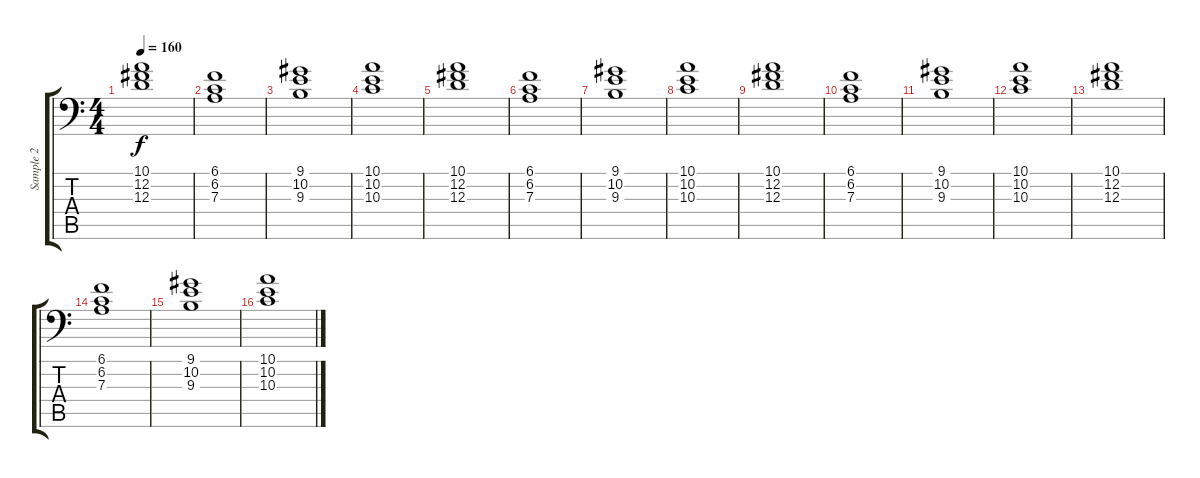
\track ("Sample 2" "Sample 2") {instrument churchorgan}
\staff {score tabs}
\tuning (B3 Gb3 D3 A2 E2 A1) {hide}
\ts (4 4)
\tempo 160
\clef f4
\ks c
(10.1 12.2 12.3).1{dy f} |
(6.1 6.2 7.3).1 |
(9.1 10.2 9.3).1 |
(10.1 10.2 10.3).1 |
(10.1 12.2 12.3).1 |
(6.1 6.2 7.3).1 |
(9.1 10.2 9.3).1 |
(10.1 10.2 10.3).1 |
(10.1 12.2 12.3).1 |
(6.1 6.2 7.3).1 |
(9.1 10.2 9.3).1 |
(10.1 10.2 10.3).1 |
(10.1 12.2 12.3).1 |
(6.1 6.2 7.3).1 |
(9.1 10.2 9.3).1 |
(10.1 10.2 10.3).1
